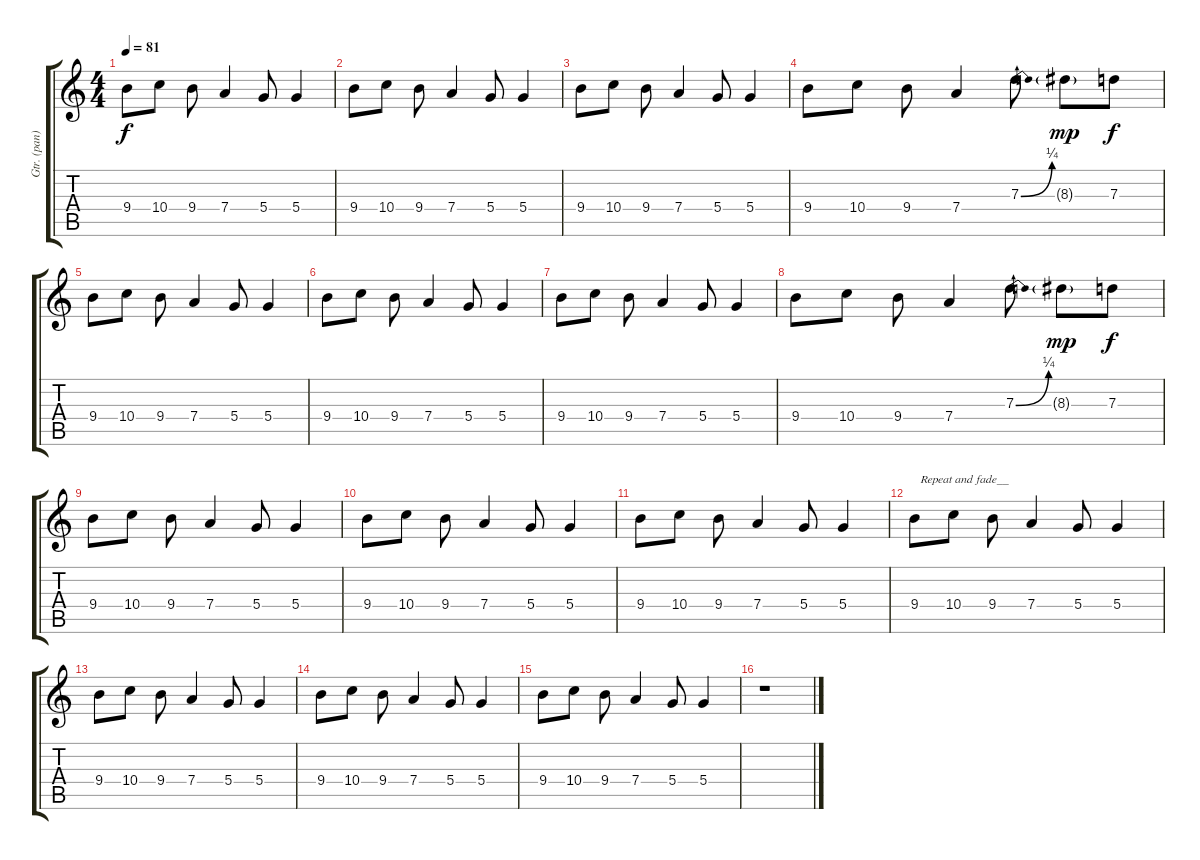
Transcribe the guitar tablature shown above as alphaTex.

\track ("Gtr. (pan)" "Gtr. (pan)") {instrument overdrivenguitar}
\staff {score tabs}
\tuning (E4 B3 G3 D3 A2 E2) {hide}
\ts (4 4)
\tempo 81
\clef g2
\ks c
9.4.8{dy f} 10.4.8 9.4.8 7.4.4 5.4.8 5.4.4 |
9.4.8 10.4.8 9.4.8 7.4.4 5.4.8 5.4.4 |
9.4.8 10.4.8 9.4.8 7.4.4 5.4.8 5.4.4 |
9.4.8 10.4.8 9.4.8 7.4.4 7.3{be (bend 0 0 60 1)}.8 8.3{g}.8{dy mp} 7.3.8{dy f} |
9.4.8 10.4.8 9.4.8 7.4.4 5.4.8 5.4.4 |
9.4.8 10.4.8 9.4.8 7.4.4 5.4.8 5.4.4 |
9.4.8 10.4.8 9.4.8 7.4.4 5.4.8 5.4.4 |
9.4.8 10.4.8 9.4.8 7.4.4 7.3{be (bend 0 0 60 1)}.8 8.3{g}.8{dy mp} 7.3.8{dy f} |
9.4.8 10.4.8 9.4.8 7.4.4 5.4.8 5.4.4 |
9.4.8 10.4.8 9.4.8 7.4.4 5.4.8 5.4.4 |
9.4.8 10.4.8 9.4.8 7.4.4 5.4.8 5.4.4 |
9.4.8{txt "  Repeat and fade__" volume 11} 10.4.8 9.4.8 7.4.4 5.4.8 5.4.4 |
9.4.8 10.4.8 9.4.8 7.4.4 5.4.8{volume 9} 5.4.4 |
9.4.8 10.4.8 9.4.8 7.4.4{volume 5} 5.4.8 5.4.4 |
9.4.8{volume 2} 10.4.8 9.4.8 7.4.4 5.4.8 5.4.4 |
r.1
